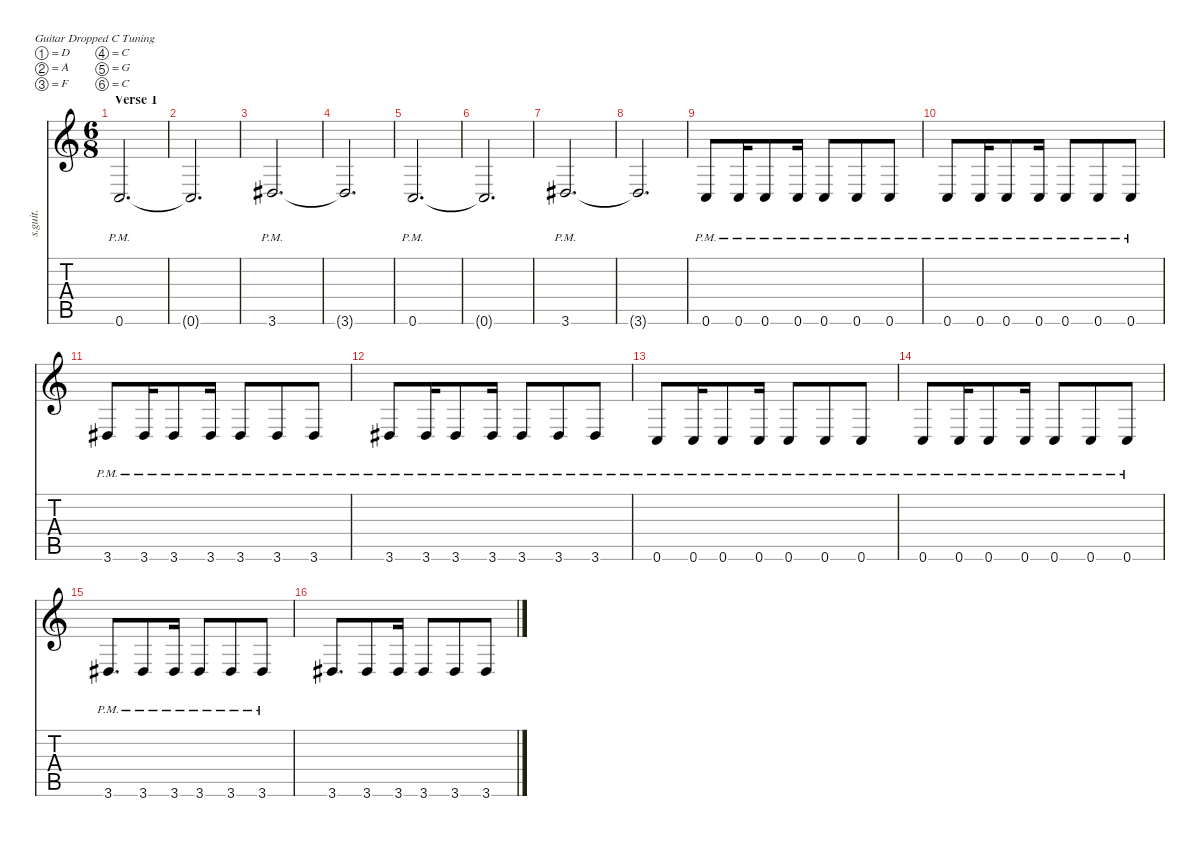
\defaultSystemsLayout 4
\hideDynamics
\bracketExtendMode nobrackets
\track ("Daron Malakian" "s.guit.") {instrument distortionguitar}
\staff {score tabs}
\tuning (D4 A3 F3 C3 G2 C2)
\ts (6 8)
\section ("" "Verse 1")
\tempo (115 hide)
\clef g2
\ks c
0.6{pm}.2{d lyrics (0 "") lyrics (1 "") lyrics (2 "") lyrics (3 "") lyrics (4 "") dy f} |
0.6{t}.2{d lyrics (0 "") lyrics (1 "") lyrics (2 "") lyrics (3 "") lyrics (4 "")} |
3.6{pm acc #}.2{d lyrics (0 "") lyrics (1 "") lyrics (2 "") lyrics (3 "") lyrics (4 "")} |
3.6{t acc #}.2{d lyrics (0 "") lyrics (1 "") lyrics (2 "") lyrics (3 "") lyrics (4 "")} |
0.6{pm}.2{d lyrics (0 "") lyrics (1 "") lyrics (2 "") lyrics (3 "") lyrics (4 "")} |
0.6{t}.2{d lyrics (0 "") lyrics (1 "") lyrics (2 "") lyrics (3 "") lyrics (4 "")} |
3.6{pm acc #}.2{d lyrics (0 "") lyrics (1 "") lyrics (2 "") lyrics (3 "") lyrics (4 "")} |
3.6{t acc #}.2{d lyrics (0 "") lyrics (1 "") lyrics (2 "") lyrics (3 "") lyrics (4 "")} |
0.6{pm}.8{lyrics (0 "") lyrics (1 "") lyrics (2 "") lyrics (3 "") lyrics (4 "")} 0.6{pm}.16{lyrics (0 "") lyrics (1 "") lyrics (2 "") lyrics (3 "") lyrics (4 "")} 0.6{pm}.8{lyrics (0 "") lyrics (1 "") lyrics (2 "") lyrics (3 "") lyrics (4 "")} 0.6{pm}.16{lyrics (0 "") lyrics (1 "") lyrics (2 "") lyrics (3 "") lyrics (4 "")} 0.6{pm}.8{lyrics (0 "") lyrics (1 "") lyrics (2 "") lyrics (3 "") lyrics (4 "")} 0.6{pm}.8{lyrics (0 "") lyrics (1 "") lyrics (2 "") lyrics (3 "") lyrics (4 "")} 0.6{pm}.8{lyrics (0 "") lyrics (1 "") lyrics (2 "") lyrics (3 "") lyrics (4 "")} |
0.6{pm}.8{lyrics (0 "") lyrics (1 "") lyrics (2 "") lyrics (3 "") lyrics (4 "")} 0.6{pm}.16{lyrics (0 "") lyrics (1 "") lyrics (2 "") lyrics (3 "") lyrics (4 "")} 0.6{pm}.8{lyrics (0 "") lyrics (1 "") lyrics (2 "") lyrics (3 "") lyrics (4 "")} 0.6{pm}.16{lyrics (0 "") lyrics (1 "") lyrics (2 "") lyrics (3 "") lyrics (4 "")} 0.6{pm}.8{lyrics (0 "") lyrics (1 "") lyrics (2 "") lyrics (3 "") lyrics (4 "")} 0.6{pm}.8{lyrics (0 "") lyrics (1 "") lyrics (2 "") lyrics (3 "") lyrics (4 "")} 0.6{pm}.8{lyrics (0 "") lyrics (1 "") lyrics (2 "") lyrics (3 "") lyrics (4 "")} |
3.6{pm acc #}.8{lyrics (0 "") lyrics (1 "") lyrics (2 "") lyrics (3 "") lyrics (4 "")} 3.6{pm acc #}.16{lyrics (0 "") lyrics (1 "") lyrics (2 "") lyrics (3 "") lyrics (4 "")} 3.6{pm acc #}.8{lyrics (0 "") lyrics (1 "") lyrics (2 "") lyrics (3 "") lyrics (4 "")} 3.6{pm acc #}.16{lyrics (0 "") lyrics (1 "") lyrics (2 "") lyrics (3 "") lyrics (4 "")} 3.6{pm acc #}.8{lyrics (0 "") lyrics (1 "") lyrics (2 "") lyrics (3 "") lyrics (4 "")} 3.6{pm acc #}.8{lyrics (0 "") lyrics (1 "") lyrics (2 "") lyrics (3 "") lyrics (4 "")} 3.6{pm acc #}.8{lyrics (0 "") lyrics (1 "") lyrics (2 "") lyrics (3 "") lyrics (4 "")} |
3.6{pm acc #}.8{lyrics (0 "") lyrics (1 "") lyrics (2 "") lyrics (3 "") lyrics (4 "")} 3.6{pm acc #}.16{lyrics (0 "") lyrics (1 "") lyrics (2 "") lyrics (3 "") lyrics (4 "")} 3.6{pm acc #}.8{lyrics (0 "") lyrics (1 "") lyrics (2 "") lyrics (3 "") lyrics (4 "")} 3.6{pm acc #}.16{lyrics (0 "") lyrics (1 "") lyrics (2 "") lyrics (3 "") lyrics (4 "")} 3.6{pm acc #}.8{lyrics (0 "") lyrics (1 "") lyrics (2 "") lyrics (3 "") lyrics (4 "")} 3.6{pm acc #}.8{lyrics (0 "") lyrics (1 "") lyrics (2 "") lyrics (3 "") lyrics (4 "")} 3.6{pm acc #}.8{lyrics (0 "") lyrics (1 "") lyrics (2 "") lyrics (3 "") lyrics (4 "")} |
0.6{pm}.8{lyrics (0 "") lyrics (1 "") lyrics (2 "") lyrics (3 "") lyrics (4 "")} 0.6{pm}.16{lyrics (0 "") lyrics (1 "") lyrics (2 "") lyrics (3 "") lyrics (4 "")} 0.6{pm}.8{lyrics (0 "") lyrics (1 "") lyrics (2 "") lyrics (3 "") lyrics (4 "")} 0.6{pm}.16{lyrics (0 "") lyrics (1 "") lyrics (2 "") lyrics (3 "") lyrics (4 "")} 0.6{pm}.8{lyrics (0 "") lyrics (1 "") lyrics (2 "") lyrics (3 "") lyrics (4 "")} 0.6{pm}.8{lyrics (0 "") lyrics (1 "") lyrics (2 "") lyrics (3 "") lyrics (4 "")} 0.6{pm}.8{lyrics (0 "") lyrics (1 "") lyrics (2 "") lyrics (3 "") lyrics (4 "")} |
0.6{pm}.8{lyrics (0 "") lyrics (1 "") lyrics (2 "") lyrics (3 "") lyrics (4 "")} 0.6{pm}.16{lyrics (0 "") lyrics (1 "") lyrics (2 "") lyrics (3 "") lyrics (4 "")} 0.6{pm}.8{lyrics (0 "") lyrics (1 "") lyrics (2 "") lyrics (3 "") lyrics (4 "")} 0.6{pm}.16{lyrics (0 "") lyrics (1 "") lyrics (2 "") lyrics (3 "") lyrics (4 "")} 0.6{pm}.8{lyrics (0 "") lyrics (1 "") lyrics (2 "") lyrics (3 "") lyrics (4 "")} 0.6{pm}.8{lyrics (0 "") lyrics (1 "") lyrics (2 "") lyrics (3 "") lyrics (4 "")} 0.6{pm}.8{lyrics (0 "") lyrics (1 "") lyrics (2 "") lyrics (3 "") lyrics (4 "")} |
3.6{pm acc #}.8{d lyrics (0 "") lyrics (1 "") lyrics (2 "") lyrics (3 "") lyrics (4 "")} 3.6{pm acc #}.8{lyrics (0 "") lyrics (1 "") lyrics (2 "") lyrics (3 "") lyrics (4 "")} 3.6{pm acc #}.16{lyrics (0 "") lyrics (1 "") lyrics (2 "") lyrics (3 "") lyrics (4 "")} 3.6{pm acc #}.8{lyrics (0 "") lyrics (1 "") lyrics (2 "") lyrics (3 "") lyrics (4 "")} 3.6{pm acc #}.8{lyrics (0 "") lyrics (1 "") lyrics (2 "") lyrics (3 "") lyrics (4 "")} 3.6{pm acc #}.8{lyrics (0 "") lyrics (1 "") lyrics (2 "") lyrics (3 "") lyrics (4 "")} |
3.6{acc #}.8{d lyrics (0 "") lyrics (1 "") lyrics (2 "") lyrics (3 "") lyrics (4 "")} 3.6{acc #}.8{lyrics (0 "") lyrics (1 "") lyrics (2 "") lyrics (3 "") lyrics (4 "")} 3.6{acc #}.16{lyrics (0 "") lyrics (1 "") lyrics (2 "") lyrics (3 "") lyrics (4 "")} 3.6{acc #}.8{lyrics (0 "") lyrics (1 "") lyrics (2 "") lyrics (3 "") lyrics (4 "")} 3.6{acc #}.8{lyrics (0 "") lyrics (1 "") lyrics (2 "") lyrics (3 "") lyrics (4 "")} 3.6{acc #}.8{lyrics (0 "") lyrics (1 "") lyrics (2 "") lyrics (3 "") lyrics (4 "")}
